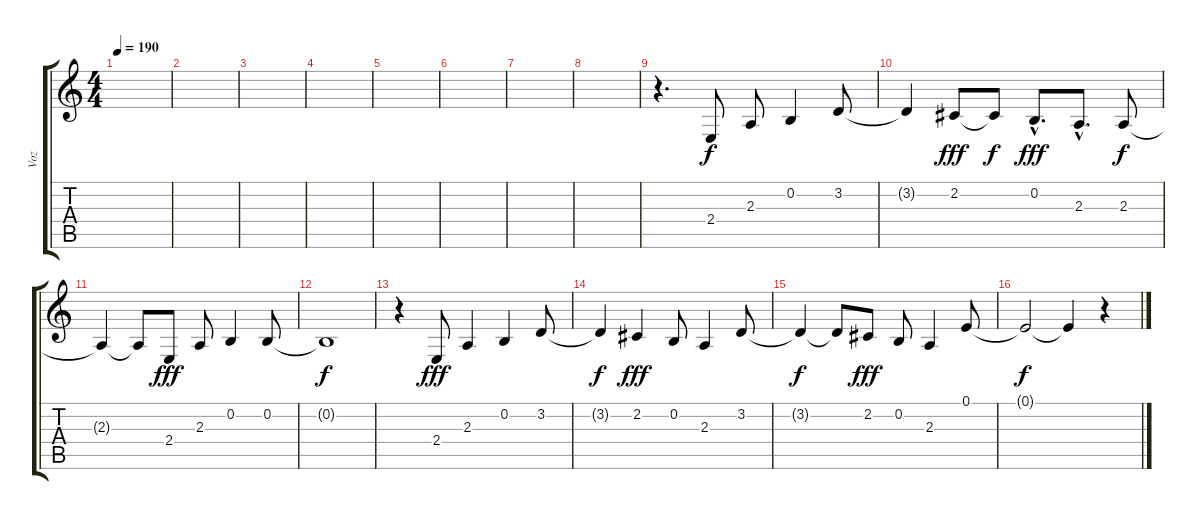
\track ("Voz" "Voz") {instrument altosax}
\staff {score tabs}
\tuning (E4 B3 G3 D3 A2 E2) {hide}
\ts (4 4)
\tempo 190
\clef g2
\ks c
|
|
|
|
|
|
|
|
r.4{d} 2.4.8 2.3.8 0.2.4 3.2.8 |
3.2{t}.4{dy f} 2.2.8{dy fff} 2.2{t}.8{dy f} 0.2{hac}.8{d dy fff} 2.3{hac}.8{d} 2.3.8{dy f} |
2.3{t}.4 2.3{t}.8 2.4.8{dy fff} 2.3.8 0.2.4 0.2.8 |
0.2{t}.1{dy f} |
r.4 2.4.8{dy fff} 2.3.4 0.2.4 3.2.8 |
3.2{t}.4{dy f} 2.2.4{dy fff} 0.2.8 2.3.4 3.2.8 |
3.2{t}.4{dy f} 3.2{t}.8 2.2.8{dy fff} 0.2.8 2.3.4 0.1.8 |
0.1{t}.2{dy f} 0.1{t}.4 r.4
